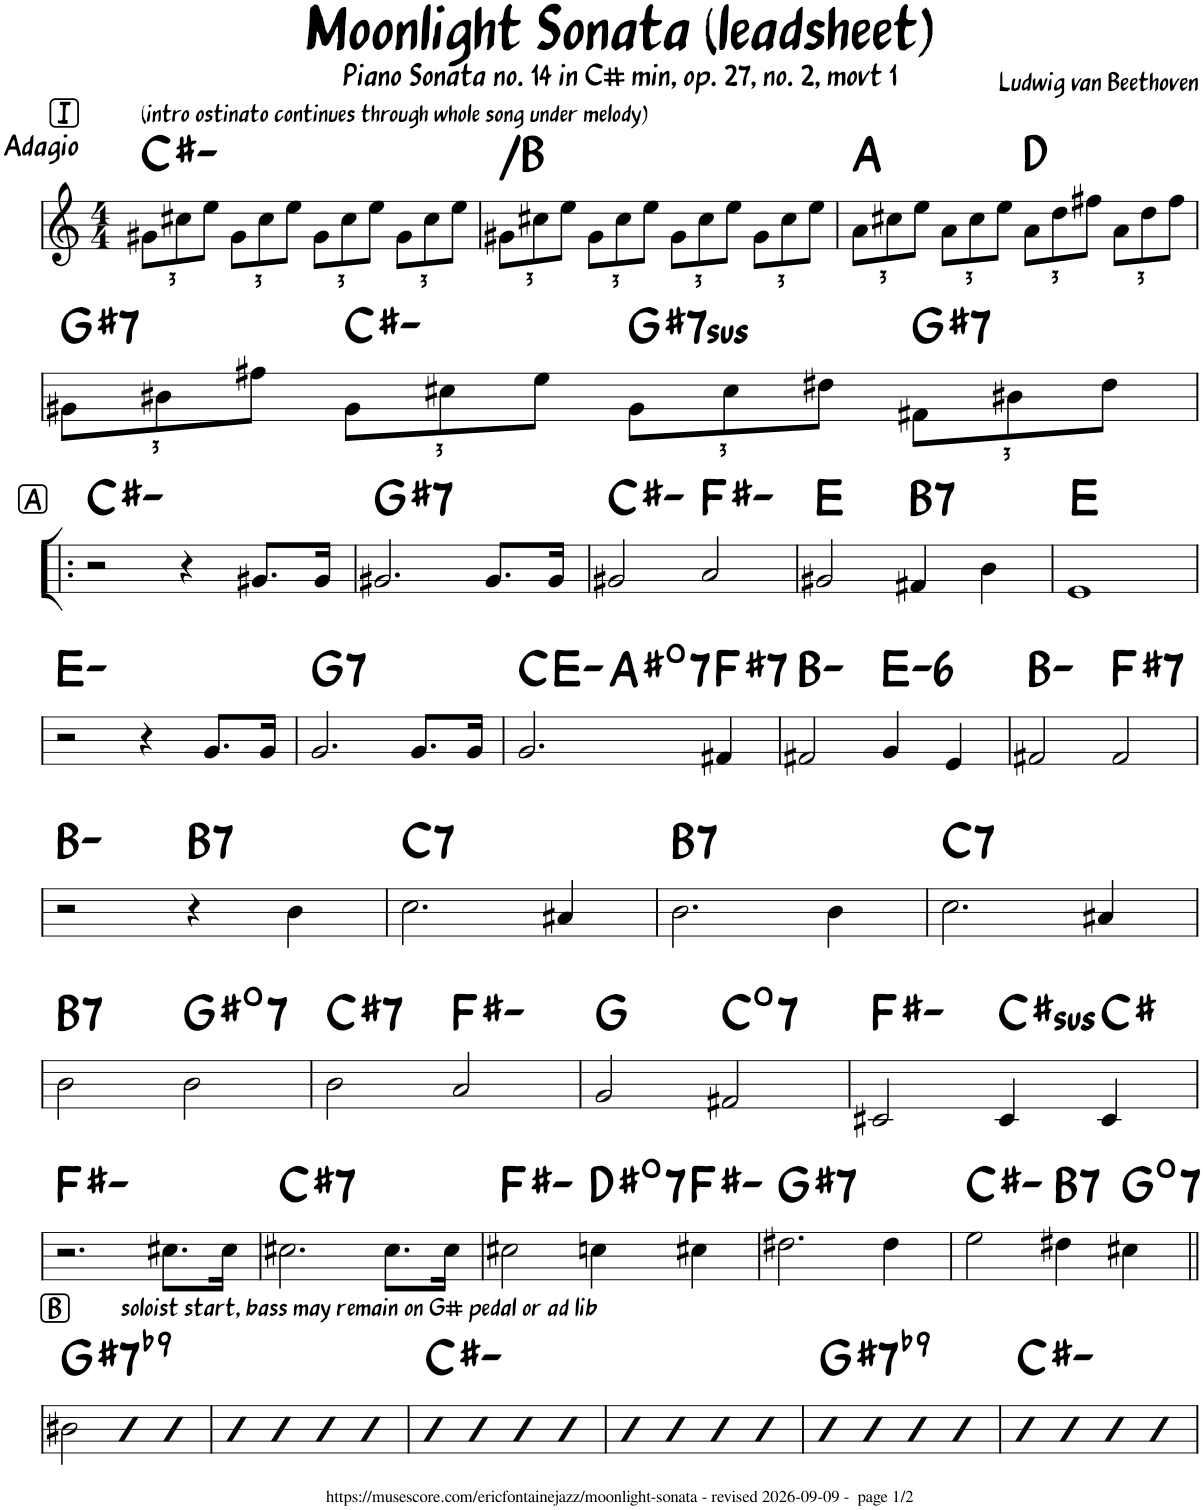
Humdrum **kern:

**kern	**harte	**kern	**harte
*part2	*part2	*part1	*part1
*staff2	*	*staff1	*
*I"Bass	*	*I"Lead	*
*stria5	*	*	*
*clefFv4	*	*clefG2	*
*ITrd7c12	*	*	*
*k[]	*	*k[]	*
*M4/4	*	*M4/4	*
*	*	*Xbrackettup	*
!!LO:REH:place=s1:a:rj:fs=12:t=I
=1	=1	=1	=1
!	!	!LO:TX:a:t=(intro ostinato continues through whole song under melody)	!
!	!	!LO:TX:a:B:t=Adagio	!
1CC#X	C#:min	12g#X\L	C#:min
.	.	12cc#X\	.
.	.	12ee\J	.
.	.	12g#\L	.
.	.	12cc#\	.
.	.	12ee\J	.
.	.	12g#\L	.
.	.	12cc#\	.
.	.	12ee\J	.
.	.	12g#\L	.
.	.	12cc#\	.
.	.	12ee\J	.
=2	=2	=2	=2
!	!LO:H:kt=N.C.	!	!LO:H:kt=N.C.
1BBB	N	12g#X\L	N
.	.	12cc#X\	.
.	.	12ee\J	.
.	.	12g#\L	.
.	.	12cc#\	.
.	.	12ee\J	.
.	.	12g#\L	.
.	.	12cc#\	.
.	.	12ee\J	.
.	.	12g#\L	.
.	.	12cc#\	.
.	.	12ee\J	.
=3	=3	=3	=3
!	!LO:H:kt=N.C.	!	!LO:H:kt=N.C.
2AAA	N	12a\L	N
.	.	12cc#X\	.
.	.	12ee\J	.
.	.	12a\L	.
.	.	12cc#\	.
.	.	12ee\J	.
!	!LO:H:kt=N.C.	!	!LO:H:kt=N.C.
2FFF#X	N	12a\L	N
.	.	12dd\	.
.	.	12ff#X\J	.
.	.	12a\L	.
.	.	12dd\	.
.	.	12ff#\J	.
!!LO:LB:g=z
=4	=4	=4	=4
!	!LO:H:kt=7	!	!LO:H:kt=7
*^	*	*	*
*	*^	*	*	*
2GGG#X	4ryy	2.ryy	G#:7	12g#X\L	G#:7
.	.	.	.	12b#X\	.
.	.	.	.	12ff#X\J	.
.	2.ryy	.	C#:min	12g#\L	C#:min
.	.	.	.	12cc#X\	.
.	.	.	.	12ee\J	.
!	!	!	!LO:H:kt=7sus	!	!LO:H:kt=7sus
2GGG#	.	.	G#:sus4(7)	12g#\L	G#:sus4(7)
.	.	.	.	12cc#\	.
.	.	.	.	12dd#X\J	.
!	!	!	!LO:H:kt=7	!	!LO:H:kt=7
.	.	4ryy	G#:7	12f#X\L	G#:7
.	.	.	.	12b#X\	.
.	.	.	.	12dd#\J	.
*v	*v	*v	*	*	*
!!LO:LB:g=z
!!LO:REH:place=s1:a:rj:fs=12:t=A
=5!|:	=5!|:	=5!|:	=5!|:
1CC#X	C#:min	2r	C#:min
.	.	4r	.
.	.	8.g#X/L	.
.	.	16g#/Jk	.
=6	=6	=6	=6
!	!LO:H:kt=7	!	!LO:H:kt=7
1BBB#X	G#:7	2.g#X/	G#:7
.	.	8.g#/L	.
.	.	16g#/Jk	.
=7	=7	=7	=7
2CC#X	C#:min	2g#X/	C#:min
2FFF#X	F#:min	2a/	F#:min
=8	=8	=8	=8
!	!LO:H:kt=N.C.	!	!LO:H:kt=N.C.
2BBB	N	2g#X/	N
!	!LO:H:kt=7	!	!LO:H:kt=7
2BBB	B:7	4f#X/	B:7
.	.	4b\	.
=9	=9	=9	=9
!	!LO:H:kt=N.C.	!	!LO:H:kt=N.C.
1EE	N	1e	N
!!LO:LB:g=z
=10	=10	=10	=10
1EE	E:min	2r	E:min
.	.	4r	.
.	.	8.g/L	.
.	.	16g/Jk	.
=11	=11	=11	=11
!	!LO:H:kt=7	!	!LO:H:kt=7
1DD	G:7	2.g/	G:7
.	.	8.g/L	.
.	.	16g/Jk	.
=12	=12	=12	=12
!	!LO:H:kt=N.C.	!	!LO:H:kt=N.C.
*^	*	*^	*
*	*	*	*	*^	*
4CC	2.ryy	N	2.g/	4ryy	2ryy	N
4BBB	.	E:min	.	2.ryy	.	E:min
!	!	!LO:H:kt=7	!	!	!	!LO:H:kt=7
2AAA#X	.	A#:dim7	.	.	2ryy	A#:dim7
!	!	!LO:H:kt=7	!	!	!	!LO:H:kt=7
.	4ryy	F#:7	4f#X/	.	.	F#:7
*v	*v	*	*	*	*	*
*	*	*v	*v	*v	*
=13	=13	=13	=13
2BBB	B:min	2f#X/	B:min
!	!LO:H:kt=6	!	!LO:H:kt=6
4EE	E:min6	4g/	E:min6
4GG	.	4e/	.
=14	=14	=14	=14
2FF#X	B:min	2f#X/	B:min
!	!LO:H:kt=7	!	!LO:H:kt=7
2FFF#X	F#:7	2f#/	F#:7
!!LO:LB:g=z
=15	=15	=15	=15
*^	*	*	*
[1BBB	2ryy	B:min	2r	B:min
!	!	!LO:H:kt=7	!	!LO:H:kt=7
.	2ryy	B:7	4r	B:7
.	.	.	4b\	.
=16	=16	=16	=16	=16
!	!	!LO:H:kt=7	!	!LO:H:kt=7
*v	*v	*	*	*
4BBB]	C:7	2.cc\	C:7
4EE	.	.	.
4GG	.	.	.
4EE	.	4a#X/	.
=17	=17	=17	=17
!	!LO:H:kt=7	!	!LO:H:kt=7
[1BBB	B:7	2.b\	B:7
.	.	4b\	.
=18	=18	=18	=18
!	!LO:H:kt=7	!	!LO:H:kt=7
4BBB]	C:7	2.cc\	C:7
4EE	.	.	.
4GG	.	.	.
4EE	.	4a#X/	.
!!LO:LB:g=z
=19	=19	=19	=19
!	!LO:H:kt=7	!	!LO:H:kt=7
2BBB	B:7	2b\	B:7
!	!LO:H:kt=7	!	!LO:H:kt=7
2GGG#X	G#:dim7	2b\	G#:dim7
=20	=20	=20	=20
!	!LO:H:kt=7	!	!LO:H:kt=7
2EEE#X	C#:7	2b\	C#:7
2FFF#X	F#:min	2a/	F#:min
=21	=21	=21	=21
!	!LO:H:kt=N.C.	!	!LO:H:kt=N.C.
2BBB	N	2g/	N
!	!LO:H:kt=7	!	!LO:H:kt=7
2BBB#X	C:dim7	2f#X/	C:dim7
=22	=22	=22	=22
*^	*	*	*
2CC#X	2.ryy	F#:min	2c#X/	F#:min
!	!	!LO:H:kt=sus	!	!LO:H:kt=sus
2CC#	.	C#:sus4	4c#/	C#:sus4
!	!	!LO:H:kt=N.C.	!	!LO:H:kt=N.C.
.	4ryy	N	4c#/	N
*v	*v	*	*	*
!!LO:LB:g=z
=23	=23	=23	=23
1FF#X	F#:min	2.r	F#:min
.	.	8.cc#X\L	.
.	.	16cc#\Jk	.
=24	=24	=24	=24
!	!LO:H:kt=7	!	!LO:H:kt=7
1EE#X	C#:7	2.cc#X\	C#:7
.	.	8.cc#\L	.
.	.	16cc#\Jk	.
=25	=25	=25	=25
2FF#X	F#:min	2cc#X\	F#:min
!	!LO:H:kt=7	!	!LO:H:kt=7
4DD#X	D#:dim7	4ccn\	D#:dim7
4CC#X	F#:min	4cc#X\	F#:min
=26	=26	=26	=26
!	!LO:H:kt=7	!	!LO:H:kt=7
2.BBB#X	G#:7	2.dd#X\	G#:7
4BBB#	.	4dd#\	.
=27	=27	=27	=27
2CC#X	C#:min	2ee\	C#:min
!	!LO:H:kt=7	!	!LO:H:kt=7
4FFF#X	B:7	4dd#X\	B:7
!	!LO:H:kt=7	!	!LO:H:kt=7
4GGG	G:dim7	4cc#X\	G:dim7
!!LO:LB:g=z
!!LO:REH:place=s1:a:rj:fs=12:t=B
=28||	=28||	=28||	=28||
!	!LO:H:kt=7	!	!LO:H:kt=7
1GGG#X	G#:7(b9)	2b#X\	G#:7(b9)
!	!	!LO:TX:a:t=soloist start, bass may remain on G# pedal or ad lib	!
.	.	4b#	.
.	.	4b#	.
=29	=29	=29	=29
4DD	.	4b	.
4DD	.	4b	.
4DD	.	4b	.
4DD	.	4b	.
=30	=30	=30	=30
4DD	C#:min	4b	C#:min
4DD	.	4b	.
4DD	.	4b	.
4DD	.	4b	.
=31	=31	=31	=31
4DD	.	4b	.
4DD	.	4b	.
4DD	.	4b	.
4DD	.	4b	.
=32	=32	=32	=32
!	!LO:H:kt=7	!	!LO:H:kt=7
4DD	G#:7(b9)	4b	G#:7(b9)
4DD	.	4b	.
4DD	.	4b	.
4DD	.	4b	.
=33	=33	=33	=33
4DD	C#:min	4b	C#:min
4DD	.	4b	.
4DD	.	4b	.
4DD	.	4b	.
=	=	=	=
*-	*-	*-	*-
